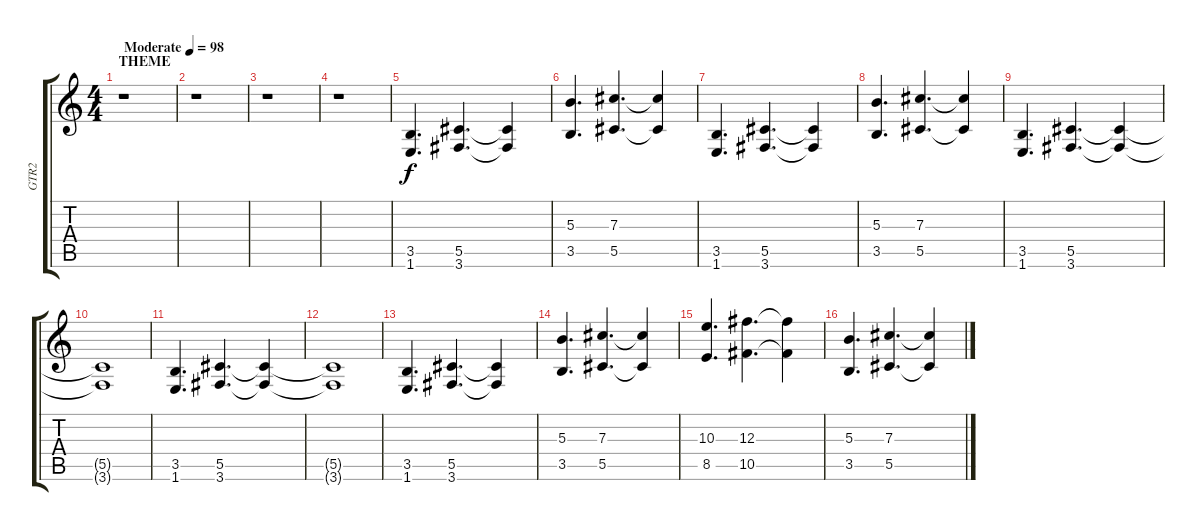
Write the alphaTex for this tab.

\track ("GTR2" "GTR2") {instrument distortionguitar}
\staff {score tabs}
\tuning (Eb4 Bb3 Gb3 Db3 Ab2 Eb2) {hide}
\ts (4 4)
\section ("" "THEME")
\tempo (98 "Moderate")
\clef g2
\ks c
r.1{dy f instrument distortionguitar} |
r.1 |
r.1 |
r.1 |
(3.5 1.6).4{d} (5.5 3.6).4{d} (5.5{t} 3.6{t}).4 |
(5.3 3.5).4{d} (7.3 5.5).4{d} (7.3{t} 5.5{t}).4 |
(3.5 1.6).4{d} (5.5 3.6).4{d} (5.5{t} 3.6{t}).4 |
(5.3 3.5).4{d} (7.3 5.5).4{d} (7.3{t} 5.5{t}).4 |
(3.5 1.6).4{d} (5.5 3.6).4{d} (5.5{t} 3.6{t}).4 |
(5.5{t} 3.6{t}).1 |
(3.5 1.6).4{d} (5.5 3.6).4{d} (5.5{t} 3.6{t}).4 |
(5.5{t} 3.6{t}).1 |
(3.5 1.6).4{d} (5.5 3.6).4{d} (5.5{t} 3.6{t}).4 |
(5.3 3.5).4{d} (7.3 5.5).4{d} (7.3{t} 5.5{t}).4 |
(10.3 8.5).4{d} (12.3 10.5).4{d} (12.3{t} 10.5{t}).4 |
(5.3 3.5).4{d} (7.3 5.5).4{d} (7.3{t} 5.5{t}).4
